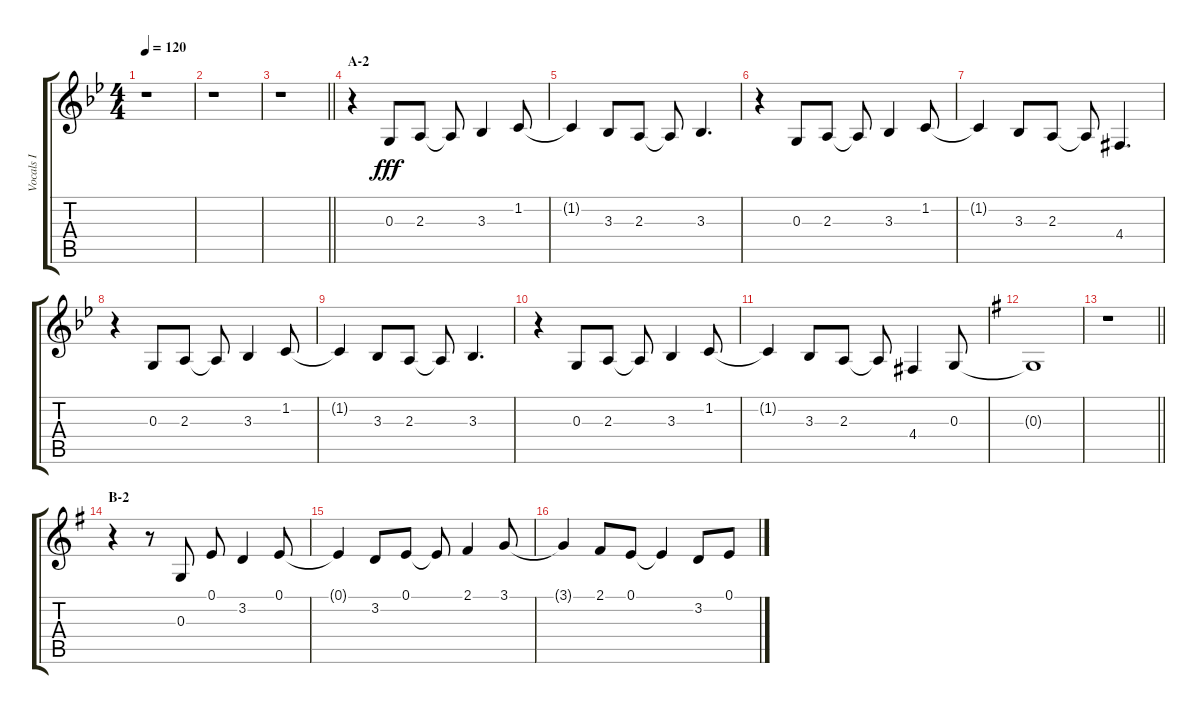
\track ("Vocals I" "Vocals I") {instrument voiceoohs}
\staff {score tabs}
\tuning (E4 B3 G3 D3 A2 E2) {hide}
\ts (4 4)
\tempo 120
\clef g2
\ks bb
r.1{dy fff} |
r.1 |
\barLineRight lightlight
r.1 |
\section ("" "A-2")
r.4 0.3.8 2.3.8 2.3{t}.8 3.3.4 1.2.8 |
1.2{t}.4 3.3.8 2.3.8 2.3{t}.8 3.3.4{d} |
r.4 0.3.8 2.3.8 2.3{t}.8 3.3.4 1.2.8 |
1.2{t}.4 3.3.8 2.3.8 2.3{t}.8 4.4{acc #}.4{d} |
r.4 0.3.8 2.3.8 2.3{t}.8 3.3.4 1.2.8 |
1.2{t}.4 3.3.8 2.3.8 2.3{t}.8 3.3.4{d} |
r.4 0.3.8 2.3.8 2.3{t}.8 3.3.4 1.2.8 |
1.2{t}.4 3.3.8 2.3.8 2.3{t}.8 4.4{acc #}.4 0.3.8 |
\ks g
0.3{t}.1 |
\barLineRight lightlight
r.1 |
\section ("" "B-2")
r.4 r.8 0.3.8 0.1.8 3.2.4 0.1.8 |
0.1{t}.4 3.2.8 0.1.8 0.1{t}.8 2.1.4 3.1.8 |
3.1{t}.4 2.1.8 0.1.8 0.1{t}.4 3.2.8 0.1.8
